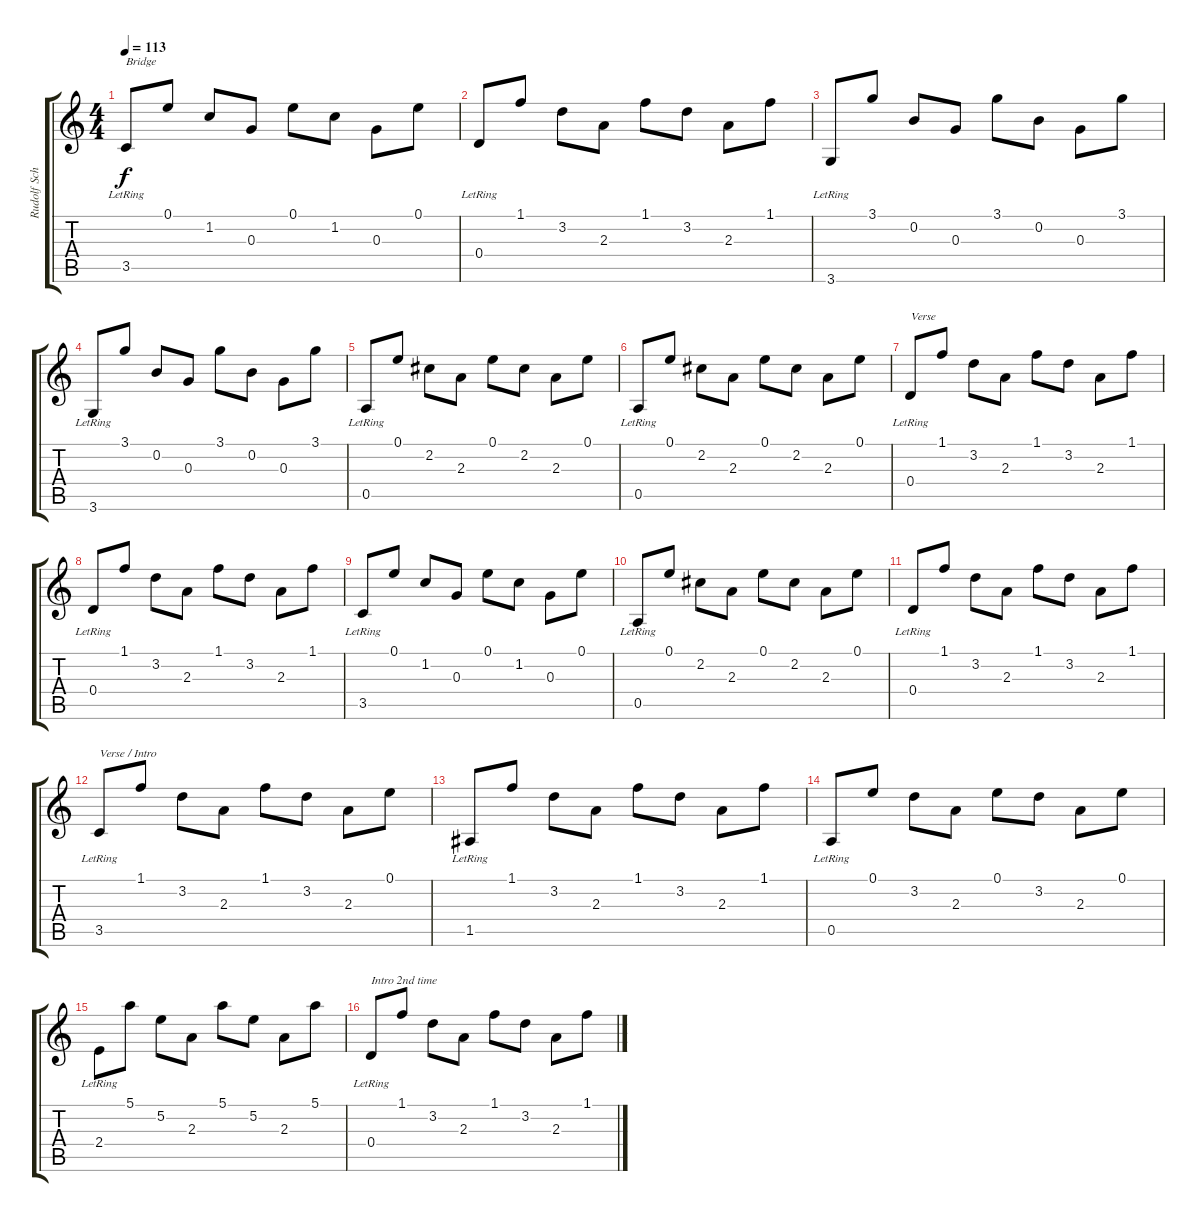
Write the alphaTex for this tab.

\track ("Rudolf Schenker" "Rudolf Sch") {instrument acousticguitarsteel}
\staff {score tabs}
\tuning (E4 B3 G3 D3 A2 E2) {hide}
\ts (4 4)
\tempo 113
\clef g2
\ks c
3.5{lr}.8{txt "Bridge" dy f} 0.1.8 1.2.8 0.3.8 0.1.8 1.2.8 0.3.8 0.1.8 |
0.4{lr}.8 1.1.8 3.2.8 2.3.8 1.1.8 3.2.8 2.3.8 1.1.8 |
3.6{lr}.8 3.1.8 0.2.8 0.3.8 3.1.8 0.2.8 0.3.8 3.1.8 |
3.6{lr}.8 3.1.8 0.2.8 0.3.8 3.1.8 0.2.8 0.3.8 3.1.8 |
0.5{lr}.8 0.1.8 2.2.8 2.3.8 0.1.8 2.2.8 2.3.8 0.1.8 |
0.5{lr}.8 0.1.8 2.2.8 2.3.8 0.1.8 2.2.8 2.3.8 0.1.8 |
0.4{lr}.8{txt "Verse"} 1.1.8 3.2.8 2.3.8 1.1.8 3.2.8 2.3.8 1.1.8 |
0.4{lr}.8 1.1.8 3.2.8 2.3.8 1.1.8 3.2.8 2.3.8 1.1.8 |
3.5{lr}.8 0.1.8 1.2.8 0.3.8 0.1.8 1.2.8 0.3.8 0.1.8 |
0.5{lr}.8 0.1.8 2.2.8 2.3.8 0.1.8 2.2.8 2.3.8 0.1.8 |
0.4{lr}.8 1.1.8 3.2.8 2.3.8 1.1.8 3.2.8 2.3.8 1.1.8 |
3.5{lr}.8{txt "Verse / Intro"} 1.1.8 3.2.8 2.3.8 1.1.8 3.2.8 2.3.8 0.1.8 |
1.5{lr}.8 1.1.8 3.2.8 2.3.8 1.1.8 3.2.8 2.3.8 1.1.8 |
0.5{lr}.8 0.1.8 3.2.8 2.3.8 0.1.8 3.2.8 2.3.8 0.1.8 |
2.4{lr}.8 5.1.8 5.2.8 2.3.8 5.1.8 5.2.8 2.3.8 5.1.8 |
0.4{lr}.8{txt "Intro 2nd time"} 1.1.8 3.2.8 2.3.8 1.1.8 3.2.8 2.3.8 1.1.8
